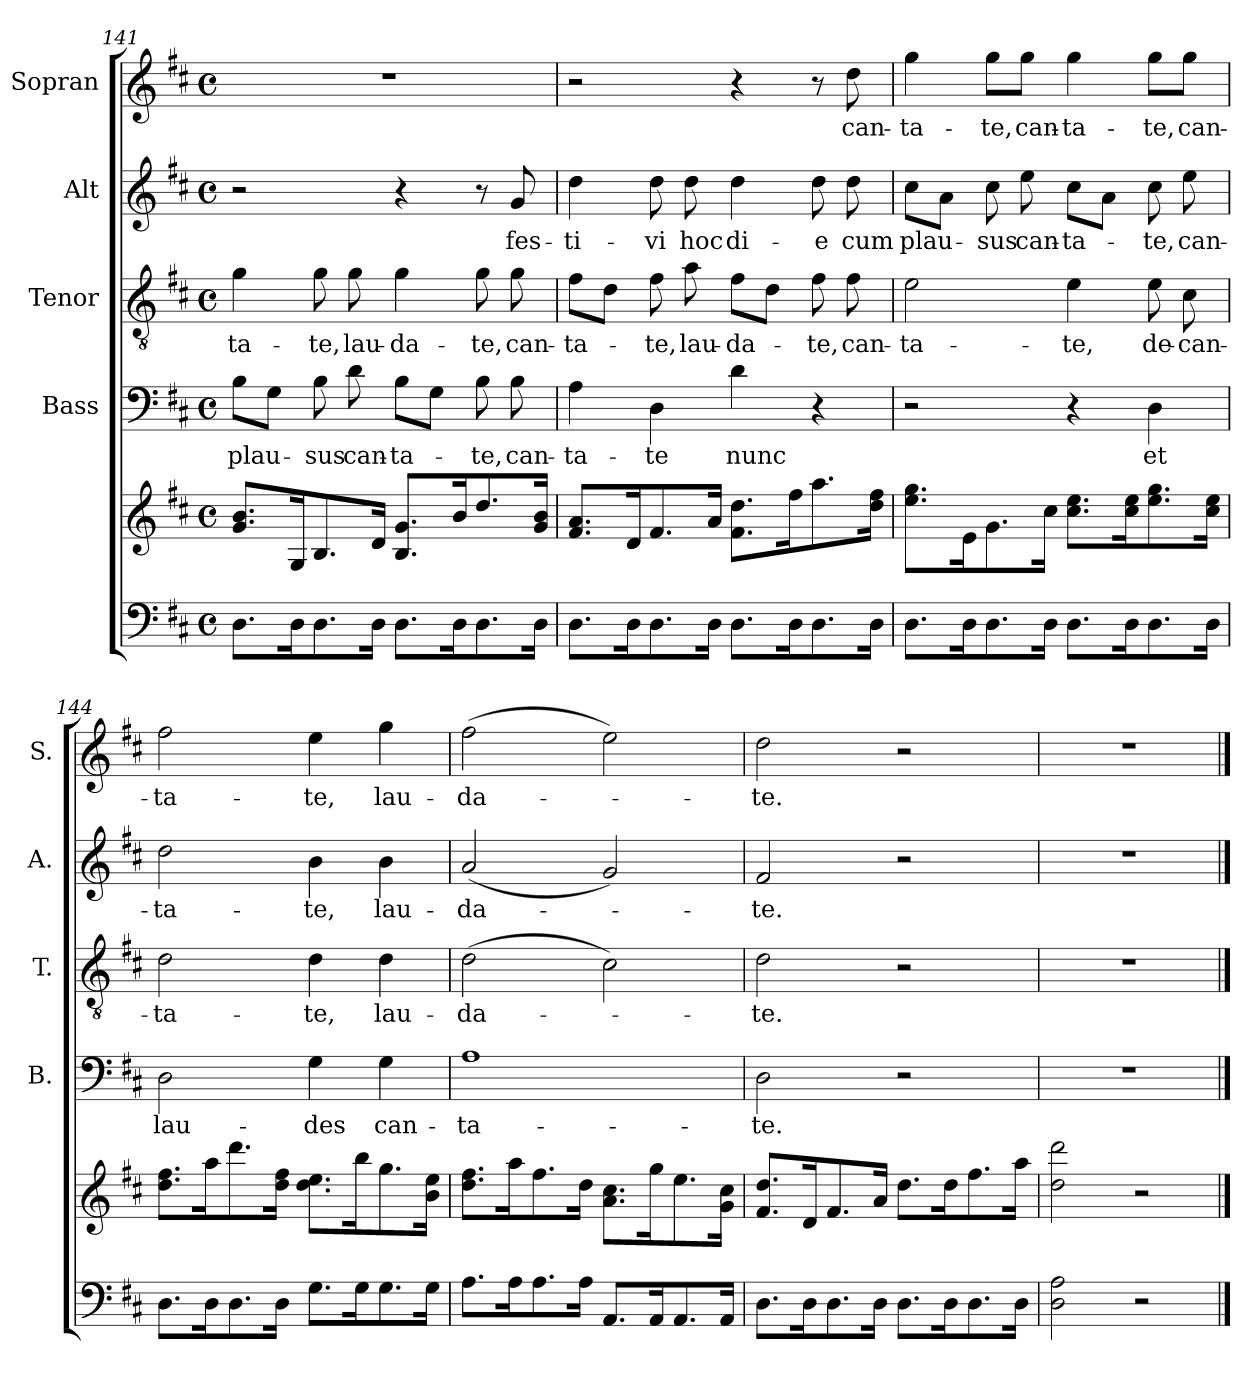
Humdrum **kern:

**kern	**kern	**kern	**text	**kern	**text	**kern	**text	**kern	**text
*part5	*part5	*part4	*part4	*part3	*part3	*part2	*part2	*part1	*part1
*staff6	*staff5	*staff4	*staff4	*staff3	*staff3	*staff2	*staff2	*staff1	*staff1
*	*	*I"Bass	*	*I"Tenor	*	*I"Alt	*	*I"Sopran	*
*	*	*I'B.	*	*I'T.	*	*I'A.	*	*I'S.	*
*clefF4	*clefG2	*clefF4	*	*clefGv2	*	*clefG2	*	*clefG2	*
*k[f#c#]	*k[f#c#]	*k[f#c#]	*	*k[f#c#]	*	*k[f#c#]	*	*k[f#c#]	*
*D:	*D:	*D:	*	*D:	*	*D:	*	*D:	*
*M4/4	*M4/4	*M4/4	*	*M4/4	*	*M4/4	*	*M4/4	*
*met(c)	*met(c)	*met(c)	*	*met(c)	*	*met(c)	*	*met(c)	*
=141	=141	=141	=141	=141	=141	=141	=141	=141	=141
!	!	!	!LO:LY:b	!	!LO:LY:b	!	!	!	!
8.D\L	8.g/ 8.b/L	8B\L	plau-	4g\	-ta-	2r	.	1r	.
.	.	8G\J	.	.	.	.	.	.	.
16D\k	16G/k	.	.	.	.	.	.	.	.
!	!	!	!LO:LY:b	!	!LO:LY:b	!	!	!	!
8.D\	8.B/	8B\	-sus	8g\	-te,	.	.	.	.
!	!	!	!LO:LY:b	!	!LO:LY:b	!	!	!	!
.	.	8d\	can-	8g\	lau-	.	.	.	.
16D\Jk	16d/Jk	.	.	.	.	.	.	.	.
!	!	!	!LO:LY:b	!	!LO:LY:b	!	!	!	!
8.D\L	8.B/ 8.g/L	8B\L	-ta-	4g\	-da-	4r	.	.	.
.	.	8G\J	.	.	.	.	.	.	.
16D\k	16b/k	.	.	.	.	.	.	.	.
!	!	!	!LO:LY:b	!	!LO:LY:b	!	!	!	!
8.D\	8.dd/	8B\	-te,	8g\	-te,	8r	.	.	.
!	!	!	!LO:LY:b	!	!LO:LY:b	!	!LO:LY:b	!	!
.	.	8B\	can-	8g\	can-	8g/	fes-	.	.
16D\Jk	16g/ 16b/Jk	.	.	.	.	.	.	.	.
!!LO:LB:g=z
=142	=142	=142	=142	=142	=142	=142	=142	=142	=142
!	!	!	!LO:LY:b	!	!LO:LY:b	!	!LO:LY:b	!	!
8.D\L	8.f#/ 8.a/L	4A\	-ta-	8f#\L	-ta-	4dd\	-ti-	2r	.
.	.	.	.	8d\J	.	.	.	.	.
16D\k	16d/k	.	.	.	.	.	.	.	.
!	!	!	!LO:LY:b	!	!LO:LY:b	!	!LO:LY:b	!	!
8.D\	8.f#/	4D\	-te	8f#\	-te,	8dd\	-vi	.	.
!	!	!	!	!	!LO:LY:b	!	!LO:LY:b	!	!
.	.	.	.	8a\	lau-	8dd\	hoc	.	.
16D\Jk	16a/Jk	.	.	.	.	.	.	.	.
!	!	!	!LO:LY:b	!	!LO:LY:b	!	!LO:LY:b	!	!
8.D\L	8.f#\ 8.dd\L	4d\	nunc	8f#\L	-da-	4dd\	di-	4r	.
.	.	.	.	8d\J	.	.	.	.	.
16D\k	16ff#\k	.	.	.	.	.	.	.	.
!	!	!	!	!	!LO:LY:b	!	!LO:LY:b	!	!
8.D\	8.aa\	4r	.	8f#\	-te,	8dd\	-e	8r	.
!	!	!	!	!	!LO:LY:b	!	!LO:LY:b	!	!LO:LY:b
.	.	.	.	8f#\	can-	8dd\	cum	8dd\	can-
16D\Jk	16dd\ 16ff#\Jk	.	.	.	.	.	.	.	.
=143	=143	=143	=143	=143	=143	=143	=143	=143	=143
!	!	!	!	!	!LO:LY:b	!	!LO:LY:b	!	!LO:LY:b
8.D\L	8.ee\ 8.gg\L	2r	.	2e\	-ta-	8cc#\L	plau-	4gg\	-ta-
.	.	.	.	.	.	8a\J	.	.	.
16D\k	16e\k	.	.	.	.	.	.	.	.
!	!	!	!	!	!	!	!LO:LY:b	!	!LO:LY:b
8.D\	8.g\	.	.	.	.	8cc#\	-sus	8gg\L	-te,
!	!	!	!	!	!	!	!LO:LY:b	!	!LO:LY:b
.	.	.	.	.	.	8ee\	can-	8gg\J	can-
16D\Jk	16cc#\Jk	.	.	.	.	.	.	.	.
!	!	!	!	!	!LO:LY:b	!	!LO:LY:b	!	!LO:LY:b
8.D\L	8.cc#\ 8.ee\L	4r	.	4e\	-te,	8cc#\L	-ta-	4gg\	-ta-
.	.	.	.	.	.	8a\J	.	.	.
16D\k	16cc#\ 16ee\k	.	.	.	.	.	.	.	.
!	!	!	!LO:LY:b	!	!LO:LY:b	!	!LO:LY:b	!	!LO:LY:b
8.D\	8.ee\ 8.gg\	4D\	et	8e\	de-	8cc#\	-te,	8gg\L	-te,
!	!	!	!	!	!LO:LY:b	!	!LO:LY:b	!	!LO:LY:b
.	.	.	.	8c#\	-can-	8ee\	can-	8gg\J	can-
16D\Jk	16cc#\ 16ee\Jk	.	.	.	.	.	.	.	.
=144	=144	=144	=144	=144	=144	=144	=144	=144	=144
!	!	!	!LO:LY:b	!	!LO:LY:b	!	!LO:LY:b	!	!LO:LY:b
8.D\L	8.dd\ 8.ff#\L	2D\	lau-	2d\	-ta-	2dd\	-ta-	2ff#\	-ta-
16D\k	16aa\k	.	.	.	.	.	.	.	.
8.D\	8.ddd\	.	.	.	.	.	.	.	.
16D\Jk	16dd\ 16ff#\Jk	.	.	.	.	.	.	.	.
!	!	!	!LO:LY:b	!	!LO:LY:b	!	!LO:LY:b	!	!LO:LY:b
8.G\L	8.dd\ 8.ee\L	4G\	-des	4d\	-te,	4b\	-te,	4ee\	-te,
16G\k	16bb\k	.	.	.	.	.	.	.	.
!	!	!	!LO:LY:b	!	!LO:LY:b	!	!LO:LY:b	!	!LO:LY:b
8.G\	8.gg\	4G\	can-	4d\	lau-	4b\	lau-	4gg\	lau-
16G\Jk	16b\ 16ee\Jk	.	.	.	.	.	.	.	.
!!LO:PB:g=z
=145	=145	=145	=145	=145	=145	=145	=145	=145	=145
!	!	!	!LO:LY:b	!	!LO:LY:b	!	!LO:LY:b	!	!LO:LY:b
8.A\L	8.dd\ 8.ff#\L	1A	-ta-	(>2d\	-da-	(<2a/	-da-	(>2ff#\	-da-
16A\k	16aa\k	.	.	.	.	.	.	.	.
8.A\	8.ff#\	.	.	.	.	.	.	.	.
16A\Jk	16dd\Jk	.	.	.	.	.	.	.	.
8.AA/L	8.a\ 8.cc#\L	.	.	2c#\)	.	2g/)	.	2ee\)	.
16AA/k	16gg\k	.	.	.	.	.	.	.	.
8.AA/	8.ee\	.	.	.	.	.	.	.	.
16AA/Jk	16g\ 16cc#\Jk	.	.	.	.	.	.	.	.
=146	=146	=146	=146	=146	=146	=146	=146	=146	=146
!	!	!	!LO:LY:b	!	!LO:LY:b	!	!LO:LY:b	!	!LO:LY:b
8.D\L	8.f#/ 8.dd/L	2D\	-te.	2d\	-te.	2f#/	-te.	2dd\	-te.
16D\k	16d/k	.	.	.	.	.	.	.	.
8.D\	8.f#/	.	.	.	.	.	.	.	.
16D\Jk	16a/Jk	.	.	.	.	.	.	.	.
8.D\L	8.dd\L	2r	.	2r	.	2r	.	2r	.
16D\k	16dd\k	.	.	.	.	.	.	.	.
8.D\	8.ff#\	.	.	.	.	.	.	.	.
16D\Jk	16aa\Jk	.	.	.	.	.	.	.	.
=147	=147	=147	=147	=147	=147	=147	=147	=147	=147
2D\ 2A\	2dd\ 2ddd\	1r	.	1r	.	1r	.	1r	.
2r	2r	.	.	.	.	.	.	.	.
==	==	==	==	==	==	==	==	==	==
*-	*-	*-	*-	*-	*-	*-	*-	*-	*-
